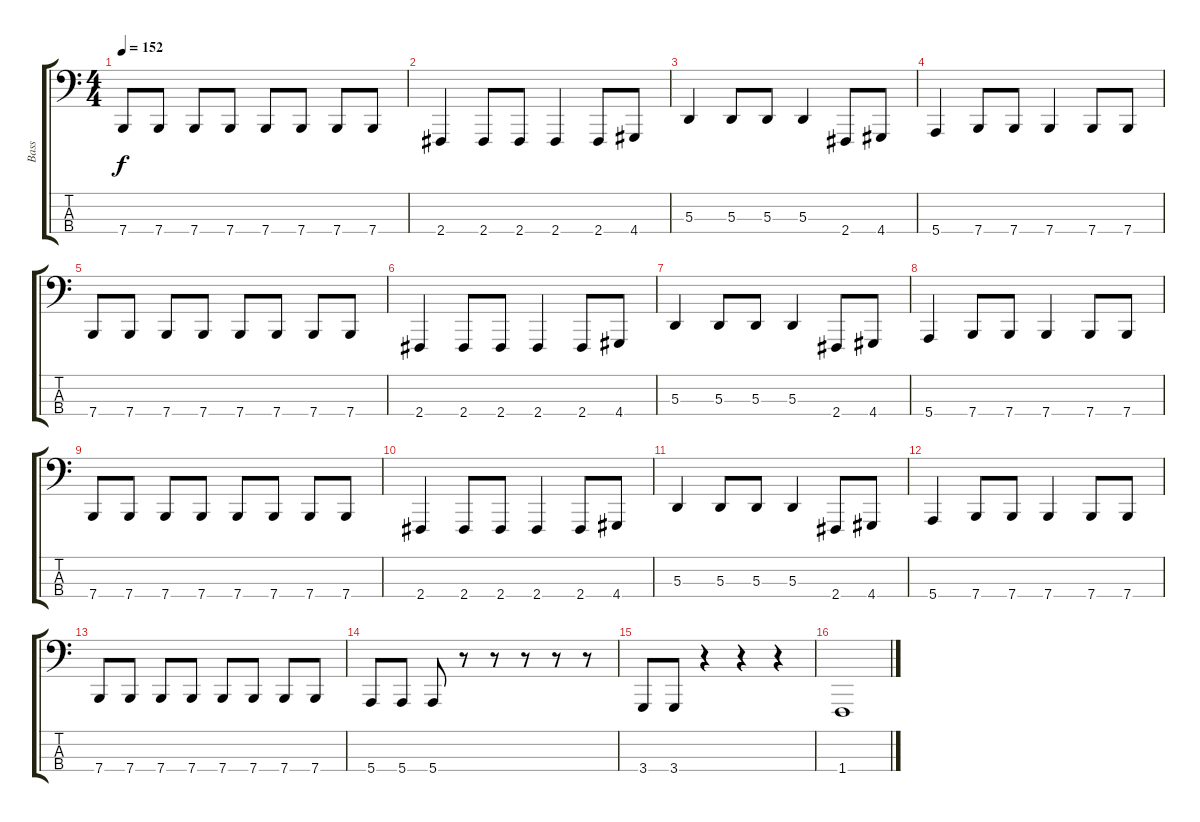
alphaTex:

\track ("Bass" "Bass") {instrument lead8bassandlead}
\staff {score tabs}
\tuning (G2 D2 A1 E1) {hide}
\ts (4 4)
\tempo 152
\clef f4
\ks c
7.4.8{dy f} 7.4.8 7.4.8 7.4.8 7.4.8 7.4.8 7.4.8 7.4.8 |
2.4.4 2.4.8 2.4.8 2.4.4 2.4.8 4.4.8 |
5.3.4 5.3.8 5.3.8 5.3.4 2.4.8 4.4.8 |
5.4.4 7.4.8 7.4.8 7.4.4 7.4.8 7.4.8 |
7.4.8 7.4.8 7.4.8 7.4.8 7.4.8 7.4.8 7.4.8 7.4.8 |
2.4.4 2.4.8 2.4.8 2.4.4 2.4.8 4.4.8 |
5.3.4 5.3.8 5.3.8 5.3.4 2.4.8 4.4.8 |
5.4.4 7.4.8 7.4.8 7.4.4 7.4.8 7.4.8 |
7.4.8 7.4.8 7.4.8 7.4.8 7.4.8 7.4.8 7.4.8 7.4.8 |
2.4.4 2.4.8 2.4.8 2.4.4 2.4.8 4.4.8 |
5.3.4 5.3.8 5.3.8 5.3.4 2.4.8 4.4.8 |
5.4.4 7.4.8 7.4.8 7.4.4 7.4.8 7.4.8 |
7.4.8 7.4.8 7.4.8 7.4.8 7.4.8 7.4.8 7.4.8 7.4.8 |
5.4.8 5.4.8 5.4.8 r.8 r.8 r.8 r.8 r.8 |
3.4.8 3.4.8 r.4 r.4 r.4 |
1.4.1
